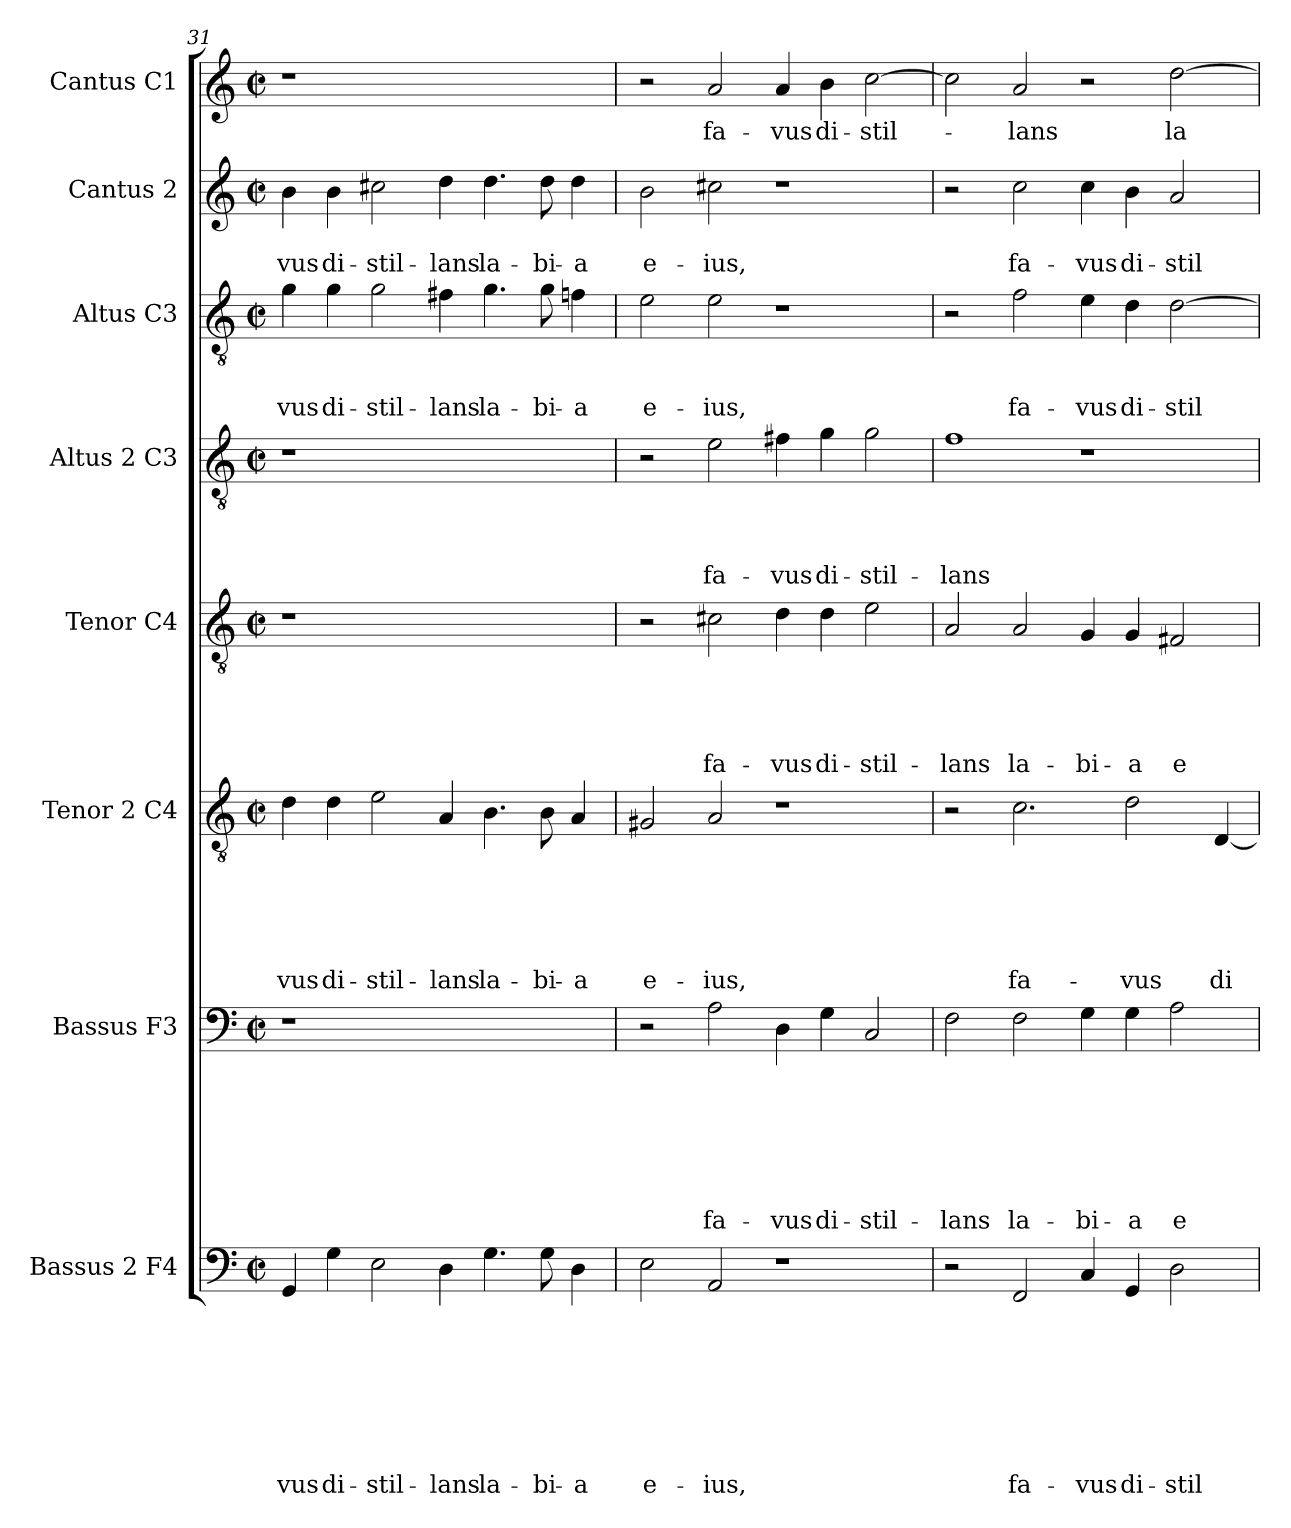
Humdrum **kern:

**kern	**text	**text	**text	**text	**text	**text	**text	**text	**kern	**text	**text	**text	**text	**text	**text	**text	**kern	**text	**text	**text	**text	**text	**text	**kern	**text	**text	**text	**text	**text	**kern	**text	**text	**text	**text	**kern	**text	**text	**text	**kern	**text	**text	**kern	**text
*part8	*part8	*part8	*part8	*part8	*part8	*part8	*part8	*part8	*part7	*part7	*part7	*part7	*part7	*part7	*part7	*part7	*part6	*part6	*part6	*part6	*part6	*part6	*part6	*part5	*part5	*part5	*part5	*part5	*part5	*part4	*part4	*part4	*part4	*part4	*part3	*part3	*part3	*part3	*part2	*part2	*part2	*part1	*part1
*staff8	*staff8	*staff8	*staff8	*staff8	*staff8	*staff8	*staff8	*staff8	*staff7	*staff7	*staff7	*staff7	*staff7	*staff7	*staff7	*staff7	*staff6	*staff6	*staff6	*staff6	*staff6	*staff6	*staff6	*staff5	*staff5	*staff5	*staff5	*staff5	*staff5	*staff4	*staff4	*staff4	*staff4	*staff4	*staff3	*staff3	*staff3	*staff3	*staff2	*staff2	*staff2	*staff1	*staff1
*I"Bassus 2 F4	*	*	*	*	*	*	*	*	*I"Bassus F3	*	*	*	*	*	*	*	*I"Tenor 2 C4	*	*	*	*	*	*	*I"Tenor C4	*	*	*	*	*	*I"Altus 2 C3	*	*	*	*	*I"Altus C3	*	*	*	*I"Cantus 2	*	*	*I"Cantus C1	*
*I'B2	*	*	*	*	*	*	*	*	*I'B	*	*	*	*	*	*	*	*I'T2	*	*	*	*	*	*	*I'T	*	*	*	*	*	*I'A2	*	*	*	*	*I'A	*	*	*	*I'C2	*	*	*I'C	*
*clefF4	*	*	*	*	*	*	*	*	*clefF4	*	*	*	*	*	*	*	*clefGv2	*	*	*	*	*	*	*clefGv2	*	*	*	*	*	*clefGv2	*	*	*	*	*clefGv2	*	*	*	*clefG2	*	*	*clefG2	*
*k[]	*	*	*	*	*	*	*	*	*k[]	*	*	*	*	*	*	*	*k[]	*	*	*	*	*	*	*k[]	*	*	*	*	*	*k[]	*	*	*	*	*k[]	*	*	*	*k[]	*	*	*k[]	*
*C:	*	*	*	*	*	*	*	*	*C:	*	*	*	*	*	*	*	*C:	*	*	*	*	*	*	*C:	*	*	*	*	*	*C:	*	*	*	*	*C:	*	*	*	*C:	*	*	*C:	*
*M2/2	*	*	*	*	*	*	*	*	*M2/2	*	*	*	*	*	*	*	*M2/2	*	*	*	*	*	*	*M2/2	*	*	*	*	*	*M2/2	*	*	*	*	*M2/2	*	*	*	*M2/2	*	*	*M2/2	*
*met(c|)	*	*	*	*	*	*	*	*	*met(c|)	*	*	*	*	*	*	*	*met(c|)	*	*	*	*	*	*	*met(c|)	*	*	*	*	*	*met(c|)	*	*	*	*	*met(c|)	*	*	*	*met(c|)	*	*	*met(c|)	*
=31	=31	=31	=31	=31	=31	=31	=31	=31	=31	=31	=31	=31	=31	=31	=31	=31	=31	=31	=31	=31	=31	=31	=31	=31	=31	=31	=31	=31	=31	=31	=31	=31	=31	=31	=31	=31	=31	=31	=31	=31	=31	=31	=31
!	!	!	!	!	!	!	!	!LO:LY:b	!	!	!	!	!	!	!	!	!	!	!	!	!	!	!LO:LY:b	!	!	!	!	!	!	!	!	!	!	!	!	!	!	!LO:LY:b	!	!	!LO:LY:b	!	!
4GG/	.	.	.	.	.	.	.	-vus	1r	.	.	.	.	.	.	.	4d\	.	.	.	.	.	-vus	1r	.	.	.	.	.	1r	.	.	.	.	4g\	.	.	-vus	4b\	.	-vus	1r	.
!	!	!	!	!	!	!	!	!LO:LY:b	!	!	!	!	!	!	!	!	!	!	!	!	!	!	!LO:LY:b	!	!	!	!	!	!	!	!	!	!	!	!	!	!	!LO:LY:b	!	!	!LO:LY:b	!	!
4G\	.	.	.	.	.	.	.	di-	.	.	.	.	.	.	.	.	4d\	.	.	.	.	.	di-	.	.	.	.	.	.	.	.	.	.	.	4g\	.	.	di-	4b\	.	di-	.	.
!	!	!	!	!	!	!	!	!LO:LY:b	!	!	!	!	!	!	!	!	!	!	!	!	!	!	!LO:LY:b	!	!	!	!	!	!	!	!	!	!	!	!	!	!	!LO:LY:b	!	!	!LO:LY:b	!	!
2E\	.	.	.	.	.	.	.	-stil-	.	.	.	.	.	.	.	.	2e\	.	.	.	.	.	-stil-	.	.	.	.	.	.	.	.	.	.	.	2g\	.	.	-stil-	2cc#X\	.	-stil-	.	.
!	!	!	!	!	!	!	!	!LO:LY:b	!	!	!	!	!	!	!	!	!	!	!	!	!	!	!LO:LY:b	!	!	!	!	!	!	!	!	!	!	!	!	!	!	!LO:LY:b	!	!	!LO:LY:b	!	!
4D\	.	.	.	.	.	.	.	-lans	1ryy	.	.	.	.	.	.	.	4A/	.	.	.	.	.	-lans	1ryy	.	.	.	.	.	1ryy	.	.	.	.	4f#X\	.	.	-lans	4dd\	.	-lans	1ryy	.
!	!	!	!	!	!	!	!	!LO:LY:b	!	!	!	!	!	!	!	!	!	!	!	!	!	!	!LO:LY:b	!	!	!	!	!	!	!	!	!	!	!	!	!	!	!LO:LY:b	!	!	!LO:LY:b	!	!
4.G\	.	.	.	.	.	.	.	la-	.	.	.	.	.	.	.	.	4.B\	.	.	.	.	.	la-	.	.	.	.	.	.	.	.	.	.	.	4.g\	.	.	la-	4.dd\	.	la-	.	.
!	!	!	!	!	!	!	!	!LO:LY:b	!	!	!	!	!	!	!	!	!	!	!	!	!	!	!LO:LY:b	!	!	!	!	!	!	!	!	!	!	!	!	!	!	!LO:LY:b	!	!	!LO:LY:b	!	!
8G\	.	.	.	.	.	.	.	-bi-	.	.	.	.	.	.	.	.	8B\	.	.	.	.	.	-bi-	.	.	.	.	.	.	.	.	.	.	.	8g\	.	.	-bi-	8dd\	.	-bi-	.	.
!	!	!	!	!	!	!	!	!LO:LY:b	!	!	!	!	!	!	!	!	!	!	!	!	!	!	!LO:LY:b	!	!	!	!	!	!	!	!	!	!	!	!	!	!	!LO:LY:b	!	!	!LO:LY:b	!	!
4D\	.	.	.	.	.	.	.	-a	.	.	.	.	.	.	.	.	4A/	.	.	.	.	.	-a	.	.	.	.	.	.	.	.	.	.	.	4fn\	.	.	-a	4dd\	.	-a	.	.
=32	=32	=32	=32	=32	=32	=32	=32	=32	=32	=32	=32	=32	=32	=32	=32	=32	=32	=32	=32	=32	=32	=32	=32	=32	=32	=32	=32	=32	=32	=32	=32	=32	=32	=32	=32	=32	=32	=32	=32	=32	=32	=32	=32
!	!	!	!	!	!	!	!	!LO:LY:b	!	!	!	!	!	!	!	!	!	!	!	!	!	!	!LO:LY:b	!	!	!	!	!	!	!	!	!	!	!	!	!	!	!LO:LY:b	!	!	!LO:LY:b	!	!
2E\	.	.	.	.	.	.	.	e-	2r	.	.	.	.	.	.	.	2G#X/	.	.	.	.	.	e-	2r	.	.	.	.	.	2r	.	.	.	.	2e\	.	.	e-	2b\	.	e-	2r	.
!	!	!	!	!	!	!	!	!LO:LY:b	!	!	!	!	!	!	!	!LO:LY:b	!	!	!	!	!	!	!LO:LY:b	!	!	!	!	!	!LO:LY:b	!	!	!	!	!LO:LY:b	!	!	!	!LO:LY:b	!	!	!LO:LY:b	!	!LO:LY:b
2AA/	.	.	.	.	.	.	.	-ius,	2A\	.	.	.	.	.	.	fa-	2A/	.	.	.	.	.	-ius,	2c#X\	.	.	.	.	fa-	2e\	.	.	.	fa-	2e\	.	.	-ius,	2cc#X\	.	-ius,	2a/	fa-
!	!	!	!	!	!	!	!	!	!	!	!	!	!	!	!	!LO:LY:b	!	!	!	!	!	!	!	!	!	!	!	!	!LO:LY:b	!	!	!	!	!LO:LY:b	!	!	!	!	!	!	!	!	!LO:LY:b
1r	.	.	.	.	.	.	.	.	4D\	.	.	.	.	.	.	-vus	1r	.	.	.	.	.	.	4d\	.	.	.	.	-vus	4f#X\	.	.	.	-vus	1r	.	.	.	1r	.	.	4a/	-vus
!	!	!	!	!	!	!	!	!	!	!	!	!	!	!	!	!LO:LY:b	!	!	!	!	!	!	!	!	!	!	!	!	!LO:LY:b	!	!	!	!	!LO:LY:b	!	!	!	!	!	!	!	!	!LO:LY:b
.	.	.	.	.	.	.	.	.	4G\	.	.	.	.	.	.	di-	.	.	.	.	.	.	.	4d\	.	.	.	.	di-	4g\	.	.	.	di-	.	.	.	.	.	.	.	4b\	di-
!	!	!	!	!	!	!	!	!	!	!	!	!	!	!	!	!LO:LY:b	!	!	!	!	!	!	!	!	!	!	!	!	!LO:LY:b	!	!	!	!	!LO:LY:b	!	!	!	!	!	!	!	!	!LO:LY:b
.	.	.	.	.	.	.	.	.	2C/	.	.	.	.	.	.	-stil-	.	.	.	.	.	.	.	2e\	.	.	.	.	-stil-	2g\	.	.	.	-stil-	.	.	.	.	.	.	.	[2cc\	-stil-
=33	=33	=33	=33	=33	=33	=33	=33	=33	=33	=33	=33	=33	=33	=33	=33	=33	=33	=33	=33	=33	=33	=33	=33	=33	=33	=33	=33	=33	=33	=33	=33	=33	=33	=33	=33	=33	=33	=33	=33	=33	=33	=33	=33
!	!	!	!	!	!	!	!	!	!	!	!	!	!	!	!	!LO:LY:b	!	!	!	!	!	!	!	!	!	!	!	!	!LO:LY:b	!	!	!	!	!LO:LY:b	!	!	!	!	!	!	!	!	!
2r	.	.	.	.	.	.	.	.	2F\	.	.	.	.	.	.	-lans	2r	.	.	.	.	.	.	2A/	.	.	.	.	-lans	1f	.	.	.	-lans	2r	.	.	.	2r	.	.	2cc\]	.
!	!	!	!	!	!	!	!	!LO:LY:b	!	!	!	!	!	!	!	!LO:LY:b	!	!	!	!	!	!	!LO:LY:b	!	!	!	!	!	!LO:LY:b	!	!	!	!	!	!	!	!	!LO:LY:b	!	!	!LO:LY:b	!	!LO:LY:b
2FF/	.	.	.	.	.	.	.	fa-	2F\	.	.	.	.	.	.	la-	2.c\	.	.	.	.	.	fa-	2A/	.	.	.	.	la-	.	.	.	.	.	2f\	.	.	fa-	2cc\	.	fa-	2a/	-lans
!	!	!	!	!	!	!	!	!LO:LY:b	!	!	!	!	!	!	!	!LO:LY:b	!	!	!	!	!	!	!	!	!	!	!	!	!LO:LY:b	!	!	!	!	!	!	!	!	!LO:LY:b	!	!	!LO:LY:b	!	!
4C/	.	.	.	.	.	.	.	-vus	4G\	.	.	.	.	.	.	-bi-	.	.	.	.	.	.	.	4G/	.	.	.	.	-bi-	1r	.	.	.	.	4e\	.	.	-vus	4cc\	.	-vus	2r	.
!	!	!	!	!	!	!	!	!LO:LY:b	!	!	!	!	!	!	!	!LO:LY:b	!	!	!	!	!	!	!LO:LY:b	!	!	!	!	!	!LO:LY:b	!	!	!	!	!	!	!	!	!LO:LY:b	!	!	!LO:LY:b	!	!
4GG/	.	.	.	.	.	.	.	di-	4G\	.	.	.	.	.	.	-a	2d\	.	.	.	.	.	-vus	4G/	.	.	.	.	-a	.	.	.	.	.	4d\	.	.	di-	4b\	.	di-	.	.
!	!	!	!	!	!	!	!	!LO:LY:b	!	!	!	!	!	!	!	!LO:LY:b	!	!	!	!	!	!	!	!	!	!	!	!	!LO:LY:b	!	!	!	!	!	!	!	!	!LO:LY:b	!	!	!LO:LY:b	!	!LO:LY:b
2D\	.	.	.	.	.	.	.	-stil-	2A\	.	.	.	.	.	.	e-	.	.	.	.	.	.	.	2F#X/	.	.	.	.	e-	.	.	.	.	.	[2d\	.	.	-stil-	2a/	.	-stil-	[2dd\	la-
!	!	!	!	!	!	!	!	!	!	!	!	!	!	!	!	!	!	!	!	!	!	!	!LO:LY:b	!	!	!	!	!	!	!	!	!	!	!	!	!	!	!	!	!	!	!	!
.	.	.	.	.	.	.	.	.	.	.	.	.	.	.	.	.	[4D/	.	.	.	.	.	di-	.	.	.	.	.	.	.	.	.	.	.	.	.	.	.	.	.	.	.	.
=	=	=	=	=	=	=	=	=	=	=	=	=	=	=	=	=	=	=	=	=	=	=	=	=	=	=	=	=	=	=	=	=	=	=	=	=	=	=	=	=	=	=	=
*-	*-	*-	*-	*-	*-	*-	*-	*-	*-	*-	*-	*-	*-	*-	*-	*-	*-	*-	*-	*-	*-	*-	*-	*-	*-	*-	*-	*-	*-	*-	*-	*-	*-	*-	*-	*-	*-	*-	*-	*-	*-	*-	*-
